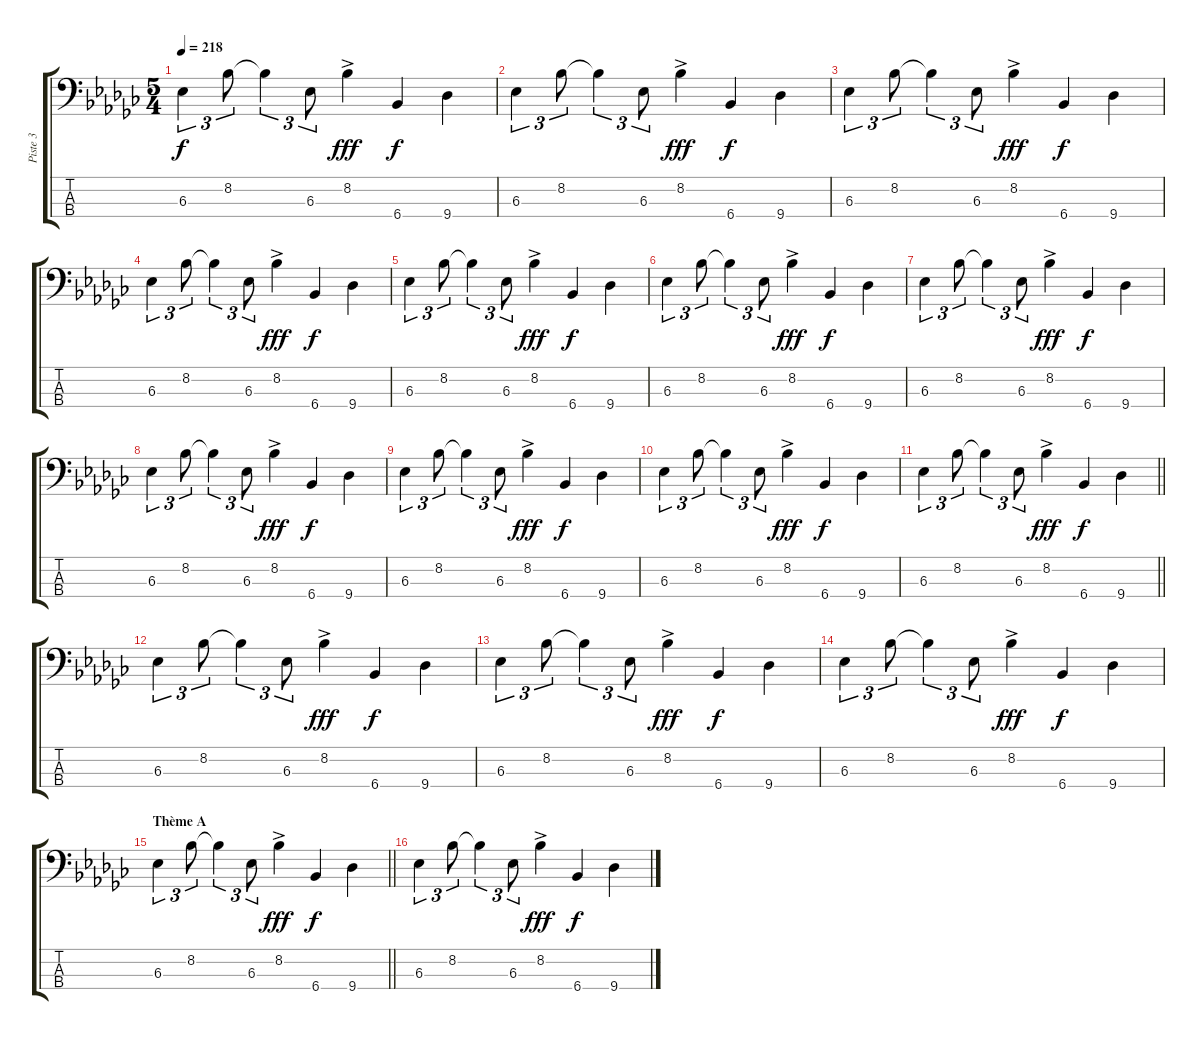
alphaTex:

\track ("Piste 3" "Piste 3") {instrument acousticbass}
\staff {score tabs}
\tuning (G2 D2 A1 E1) {hide}
\ts (5 4)
\tempo 218
\clef f4
\ks ebminor
6.3.4{tu (3 2) dy f} 8.2.8{tu (3 2)} 8.2{t}.4{tu (3 2)} 6.3.8{tu (3 2)} 8.2{ac}.4{dy fff} 6.4.4{dy f} 9.4.4 |
6.3.4{tu (3 2)} 8.2.8{tu (3 2)} 8.2{t}.4{tu (3 2)} 6.3.8{tu (3 2)} 8.2{ac}.4{dy fff} 6.4.4{dy f} 9.4.4 |
6.3.4{tu (3 2)} 8.2.8{tu (3 2)} 8.2{t}.4{tu (3 2)} 6.3.8{tu (3 2)} 8.2{ac}.4{dy fff} 6.4.4{dy f} 9.4.4 |
6.3.4{tu (3 2)} 8.2.8{tu (3 2)} 8.2{t}.4{tu (3 2)} 6.3.8{tu (3 2)} 8.2{ac}.4{dy fff} 6.4.4{dy f} 9.4.4 |
6.3.4{tu (3 2)} 8.2.8{tu (3 2)} 8.2{t}.4{tu (3 2)} 6.3.8{tu (3 2)} 8.2{ac}.4{dy fff} 6.4.4{dy f} 9.4.4 |
6.3.4{tu (3 2)} 8.2.8{tu (3 2)} 8.2{t}.4{tu (3 2)} 6.3.8{tu (3 2)} 8.2{ac}.4{dy fff} 6.4.4{dy f} 9.4.4 |
6.3.4{tu (3 2)} 8.2.8{tu (3 2)} 8.2{t}.4{tu (3 2)} 6.3.8{tu (3 2)} 8.2{ac}.4{dy fff} 6.4.4{dy f} 9.4.4 |
6.3.4{tu (3 2)} 8.2.8{tu (3 2)} 8.2{t}.4{tu (3 2)} 6.3.8{tu (3 2)} 8.2{ac}.4{dy fff} 6.4.4{dy f} 9.4.4 |
6.3.4{tu (3 2)} 8.2.8{tu (3 2)} 8.2{t}.4{tu (3 2)} 6.3.8{tu (3 2)} 8.2{ac}.4{dy fff} 6.4.4{dy f} 9.4.4 |
6.3.4{tu (3 2)} 8.2.8{tu (3 2)} 8.2{t}.4{tu (3 2)} 6.3.8{tu (3 2)} 8.2{ac}.4{dy fff} 6.4.4{dy f} 9.4.4 |
\barLineRight lightlight
6.3.4{tu (3 2)} 8.2.8{tu (3 2)} 8.2{t}.4{tu (3 2)} 6.3.8{tu (3 2)} 8.2{ac}.4{dy fff} 6.4.4{dy f} 9.4.4 |
6.3.4{tu (3 2) volume 15 balance 3 instrument acousticbass} 8.2.8{tu (3 2)} 8.2{t}.4{tu (3 2)} 6.3.8{tu (3 2)} 8.2{ac}.4{dy fff} 6.4.4{dy f} 9.4.4 |
6.3.4{tu (3 2)} 8.2.8{tu (3 2)} 8.2{t}.4{tu (3 2)} 6.3.8{tu (3 2)} 8.2{ac}.4{dy fff} 6.4.4{dy f} 9.4.4 |
6.3.4{tu (3 2)} 8.2.8{tu (3 2)} 8.2{t}.4{tu (3 2)} 6.3.8{tu (3 2)} 8.2{ac}.4{dy fff} 6.4.4{dy f} 9.4.4 |
\section ("" "Thème A")
\barLineRight lightlight
6.3.4{tu (3 2)} 8.2.8{tu (3 2)} 8.2{t}.4{tu (3 2)} 6.3.8{tu (3 2)} 8.2{ac}.4{dy fff} 6.4.4{dy f} 9.4.4 |
6.3.4{tu (3 2) volume 15 balance 3 instrument acousticbass} 8.2.8{tu (3 2)} 8.2{t}.4{tu (3 2)} 6.3.8{tu (3 2)} 8.2{ac}.4{dy fff} 6.4.4{dy f} 9.4.4
